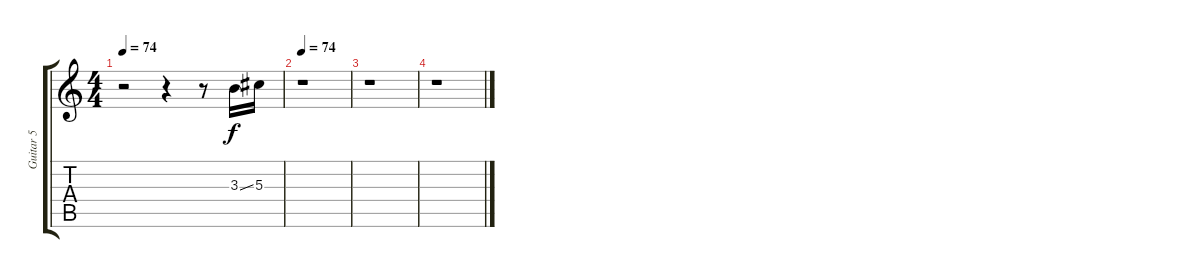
\track ("Guitar 5" "Guitar 5") {instrument overdrivenguitar}
\staff {score tabs}
\tuning (F4 Ab3 Ab3 Db3 Ab2 Db2) {hide}
\ts (4 4)
\tempo 74
\clef g2
\ks c
r.2{dy f} r.4 r.8 3.3{ss}.16{instrument electricguitarclean} 5.3.16 |
\tempo 74
r.1 |
r.1 |
r.1
